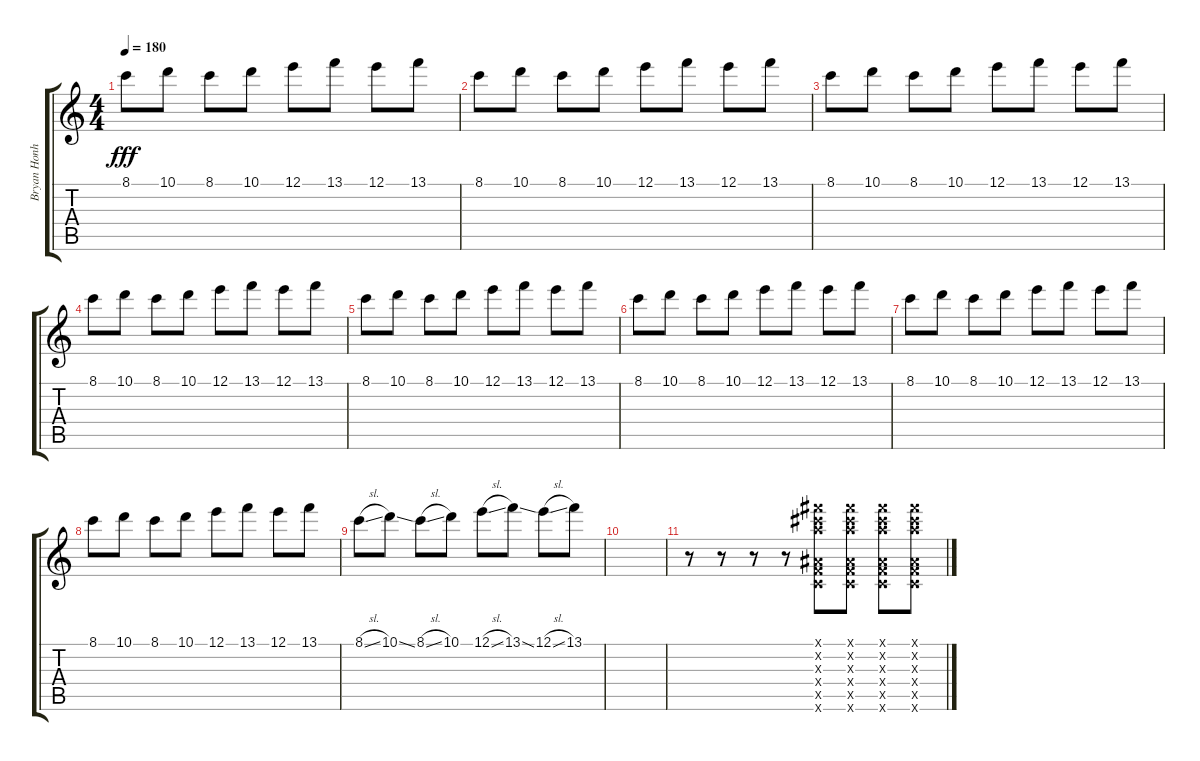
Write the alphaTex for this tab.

\track ("Bryan Honhart (lead fills)" "Bryan Honh") {instrument distortionguitar}
\staff {score tabs}
\tuning (E4 B3 G3 D3 A2 E2) {hide}
\ts (4 4)
\tempo 180
\clef g2
\ks c
8.1.8{dy fff} 10.1.8 8.1.8 10.1.8 12.1.8 13.1.8 12.1.8 13.1.8 |
8.1.8 10.1.8 8.1.8 10.1.8 12.1.8 13.1.8 12.1.8 13.1.8 |
8.1.8 10.1.8 8.1.8 10.1.8 12.1.8 13.1.8 12.1.8 13.1.8 |
8.1.8 10.1.8 8.1.8 10.1.8 12.1.8 13.1.8 12.1.8 13.1.8 |
8.1.8 10.1.8 8.1.8 10.1.8 12.1.8 13.1.8 12.1.8 13.1.8 |
8.1.8 10.1.8 8.1.8 10.1.8 12.1.8 13.1.8 12.1.8 13.1.8 |
8.1.8 10.1.8 8.1.8 10.1.8 12.1.8 13.1.8 12.1.8 13.1.8 |
8.1.8 10.1.8 8.1.8 10.1.8 12.1.8 13.1.8 12.1.8 13.1.8 |
8.1{sl}.8 10.1{ss}.8 8.1{sl}.8 10.1.8 12.1{sl}.8 13.1{ss}.8 12.1{sl}.8 13.1.8 |
|
r.8 r.8 r.8 r.8 (14.1{x} 14.2{x} 14.3{x} 8.4{x} 8.5{x} 8.6{x}).8 (14.1{x} 14.2{x} 14.3{x} 8.4{x} 8.5{x} 8.6{x}).8 (14.1{x} 14.2{x} 14.3{x} 8.4{x} 8.5{x} 8.6{x}).8 (14.1{x} 14.2{x} 14.3{x} 8.4{x} 8.5{x} 8.6{x}).8
